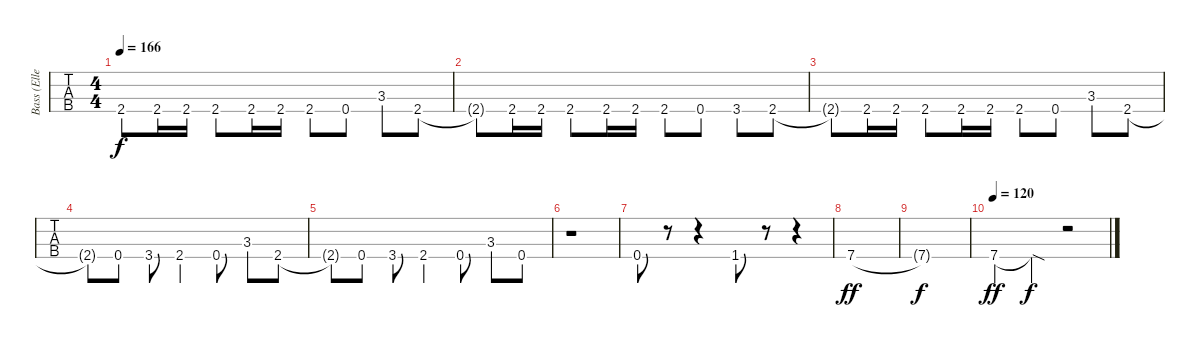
\track ("Bass (Ellefson)" "Bass (Elle") {instrument electricbassfinger}
\staff {tabs}
\tuning (G2 D2 A1 E1) {hide}
\ts (4 4)
\tempo 166
\clef f4
\ks c
2.4.8{dy f} 2.4.16 2.4.16 2.4.8 2.4.16 2.4.16 2.4.8 0.4.8 3.3.8 2.4.8 |
2.4{t}.8 2.4.16 2.4.16 2.4.8 2.4.16 2.4.16 2.4.8 0.4.8 3.4.8 2.4.8 |
2.4{t}.8 2.4.16 2.4.16 2.4.8 2.4.16 2.4.16 2.4.8 0.4.8 3.3.8 2.4.8 |
2.4{t}.8 0.4.8 3.4.8 2.4.4 0.4.8 3.3.8 2.4.8 |
2.4{t}.8 0.4.8 3.4.8 2.4.4 0.4.8 3.3.8 0.4.8 |
r.1 |
0.4.8 r.8 r.4 1.4.8 r.8 r.4 |
7.4.1{dy ff} |
7.4{t}.1{dy f} |
\tempo 120
7.4.4{dy ff} 7.4{sod t}.4{dy f} r.2
